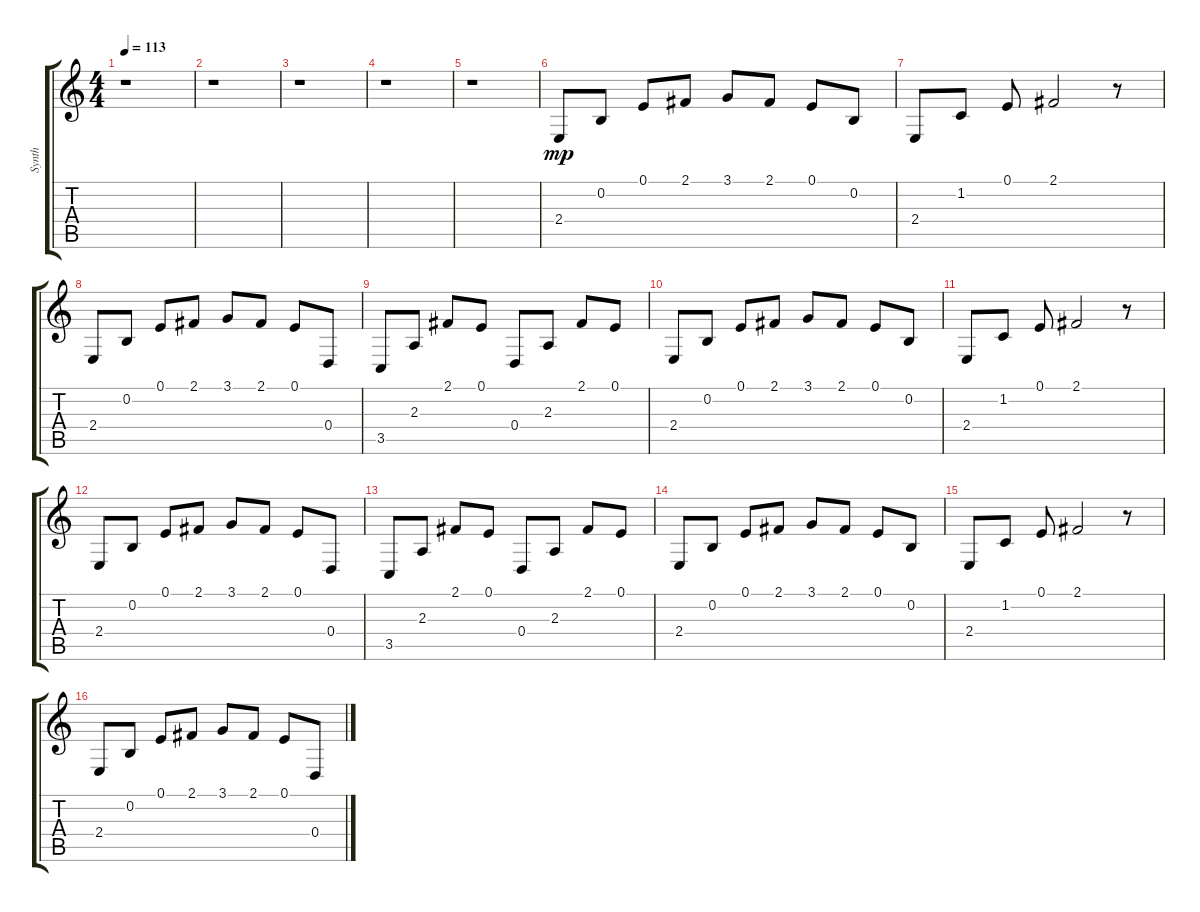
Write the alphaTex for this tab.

\track ("Synth" "Synth") {instrument pad3polysynth}
\staff {score tabs}
\tuning (E4 B3 G3 D3 A2 E2) {hide}
\ts (4 4)
\tempo 113
\clef g2
\ks c
r.1{dy mp} |
r.1 |
r.1 |
r.1 |
r.1 |
2.4.8 0.2.8 0.1.8 2.1.8 3.1.8 2.1.8 0.1.8 0.2.8 |
2.4.8 1.2.8 0.1.8 2.1.2 r.8 |
2.4.8 0.2.8 0.1.8 2.1.8 3.1.8 2.1.8 0.1.8 0.4.8 |
3.5.8 2.3.8 2.1.8 0.1.8 0.4.8 2.3.8 2.1.8 0.1.8 |
2.4.8 0.2.8 0.1.8 2.1.8 3.1.8 2.1.8 0.1.8 0.2.8 |
2.4.8 1.2.8 0.1.8 2.1.2 r.8 |
2.4.8 0.2.8 0.1.8 2.1.8 3.1.8 2.1.8 0.1.8 0.4.8 |
3.5.8 2.3.8 2.1.8 0.1.8 0.4.8 2.3.8 2.1.8 0.1.8 |
2.4.8 0.2.8 0.1.8 2.1.8 3.1.8 2.1.8 0.1.8 0.2.8 |
2.4.8 1.2.8 0.1.8 2.1.2 r.8 |
2.4.8 0.2.8 0.1.8 2.1.8 3.1.8 2.1.8 0.1.8 0.4.8
